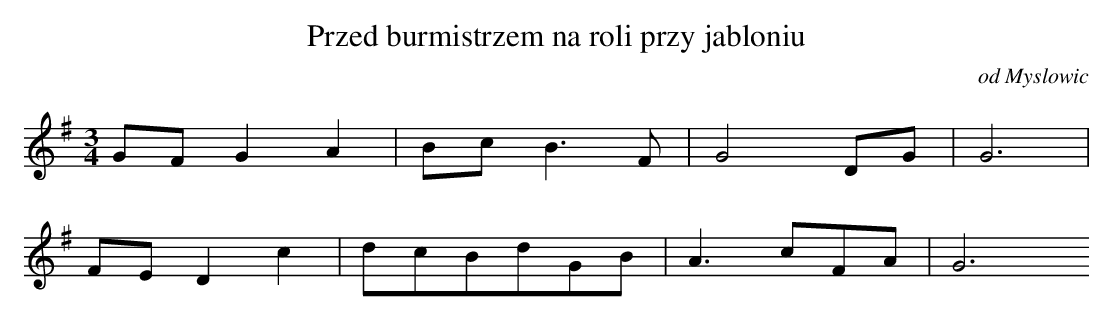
X:1
T: Przed burmistrzem na roli przy jabloniu
O: od Myslowic
M: 3/4
L: 1/8
K: G
GFG2A2 | BcB3F | G4DG | G6 |
FED2c2 | dcBdGB | A3cFA | G6
